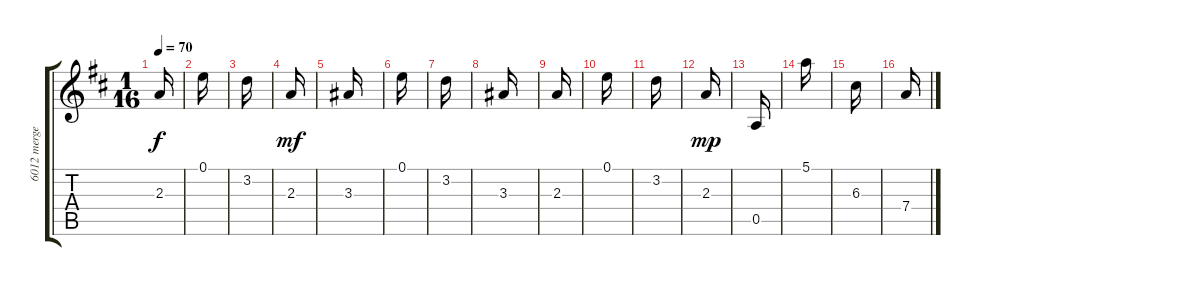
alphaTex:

\track ("6012 merged         " "6012 merge") {instrument acousticguitarnylon}
\staff {score tabs}
\tuning (E4 B3 G3 D3 A2 E2) {hide}
\ts (1 16)
\tempo 70
\clef g2
\ks d
2.3.16{dy f} |
0.1.16 |
3.2.16 |
2.3.16{dy mf} |
3.3.16 |
0.1.16 |
3.2.16 |
3.3.16 |
2.3.16 |
0.1.16 |
3.2.16 |
2.3.16{dy mp} |
0.5.16 |
5.1.16 |
6.3.16 |
7.4.16
